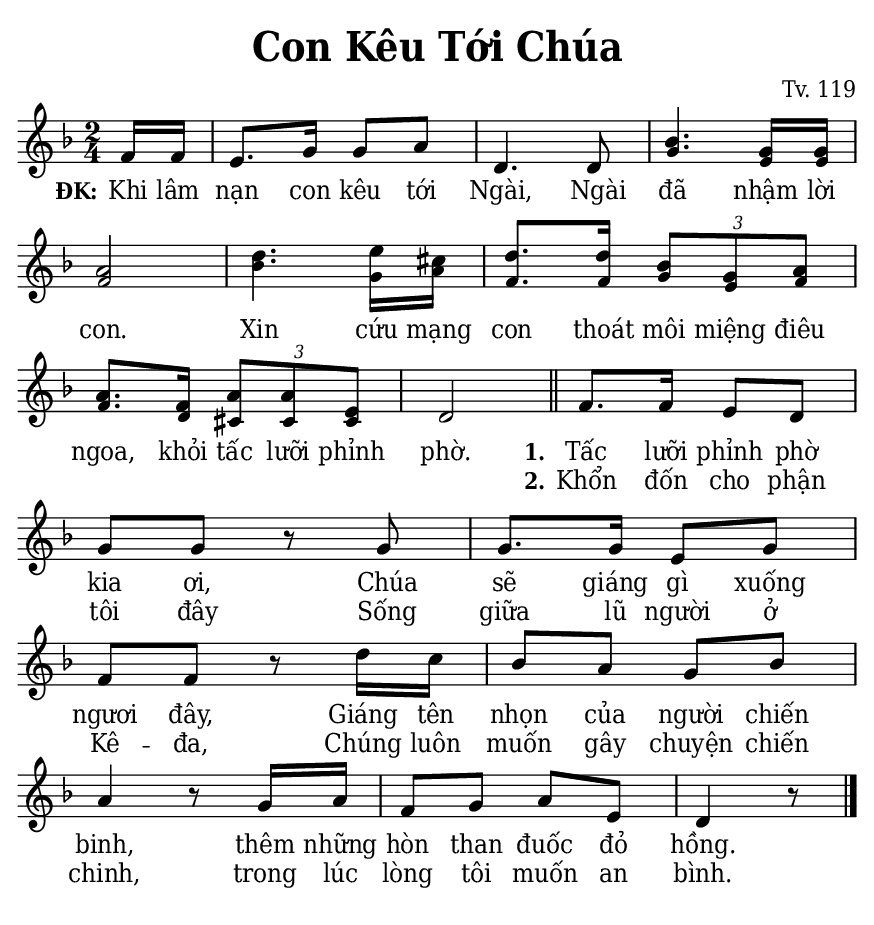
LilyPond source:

% Cài đặt chung\
\version "2.22.1"
\include "english.ly"

\header {
  title = \markup { \fontsize #1 "Con Kêu Tới Chúa" }
  composer = "Tv. 119"
  %arranger = "Lm. Kim Long"
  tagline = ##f
}

% Nhạc phiên khúc
nhacPhienKhucSop = \relative c' {
  \partial 8 f16 f |
  e8. g16 g8 a |
  d,4. d8 |
  bf'4. g16 g |
  a2 |
  d4. e16 cs |
  d8. d16 \tuplet 3/2 { bf8 g a } |
  a8. f16 \tuplet 3/2 { a8 a e } |
  d2 \bar "||"
  
  f8. f16 e8 d |
  g g r g |
  g8. g16 e8 g |
  f f r d'16 c |
  bf8 a g bf |
  a4 r8 g16 a |
  f8 g a e |
  d4 r8 \bar "|."
}

nhacPhienKhucAlto = \relative c' {
  f16 f |
  e8. g16 g8 a |
  d,4. d8 |
  g4. e16 e |
  f2 |
  bf4. g16 a |
  f8. f16 \tuplet 3/2 { g8 e f } |
  f8. d16 \tuplet 3/2 { cs8 cs cs } |
  d2
}

% Lời phiên khúc
loiPhienKhucSop = \lyrics {
  \set stanza = "ĐK:"
  Khi lâm nạn con kêu tới Ngài,
  Ngài đã nhậm lời con.
  Xin cứu mạng con thoát môi miệng điêu ngoa,
  khỏi tấc lưỡi phỉnh phờ.
  <<
    {
      \set stanza = "1."
      Tấc lưỡi phỉnh phờ kia ơi,
      Chúa sẽ giáng gì xuống ngươi đây,
      Giáng tên nhọn của người chiến binh,
      thêm những hòn than đuốc đỏ hồng.
    }
    \new Lyrics {
	    \set associatedVoice = "beSop"
	    \set stanza = "2."
	    Khổn đốn cho phận tôi đây
	    Sống giữa lũ người ở Kê -- đa,
	    Chúng luôn muốn gây chuyện chiến chinh,
	    trong lúc lòng tôi muốn an bình.
    }
  >>
}

% Dàn trang
\paper {
  #(set-paper-size "a5")
  top-margin = 3\mm
  bottom-margin = 3\mm
  left-margin = 3\mm
  right-margin = 3\mm
  indent = #0
  #(define fonts
	 (make-pango-font-tree "Deja Vu Serif Condensed"
	 		       "Deja Vu Serif Condensed"
			       "Deja Vu Serif Condensed"
			       (/ 20 20)))
  print-page-number = ##f
  %page-count = #1
}

TongNhip = {
  \key f \major \time 2/4
  \set Timing.beamExceptions = #'()
  \set Timing.baseMoment = #(ly:make-moment 1/4)
}

% Đổi kích thước nốt cho bè phụ
notBePhu =
#(define-music-function (font-size music) (number? ly:music?)
   (for-some-music
     (lambda (m)
       (if (music-is-of-type? m 'rhythmic-event)
           (begin
             (set! (ly:music-property m 'tweaks)
                   (cons `(font-size . ,font-size)
                         (ly:music-property m 'tweaks)))
             #t)
           #f))
     music)
   music)

\score {
  \new ChoirStaff <<
    \new Staff \with {
        \consists "Merge_rests_engraver"
        printPartCombineTexts = ##f
      }
      <<
      \new Voice \TongNhip \partCombine 
        \nhacPhienKhucSop
        \notBePhu -1 { \nhacPhienKhucAlto }
      \new NullVoice = beSop \nhacPhienKhucSop
      \new Lyrics \lyricsto beSop \loiPhienKhucSop
      >>
  >>
  \layout {
    %\override Staff.TimeSignature.transparent = ##t
    \override Lyrics.LyricSpace.minimum-distance = #0.8
    \override Score.BarNumber.break-visibility = ##(#f #f #f)
    \override Score.SpacingSpanner.uniform-stretching = ##t
  } 
}
